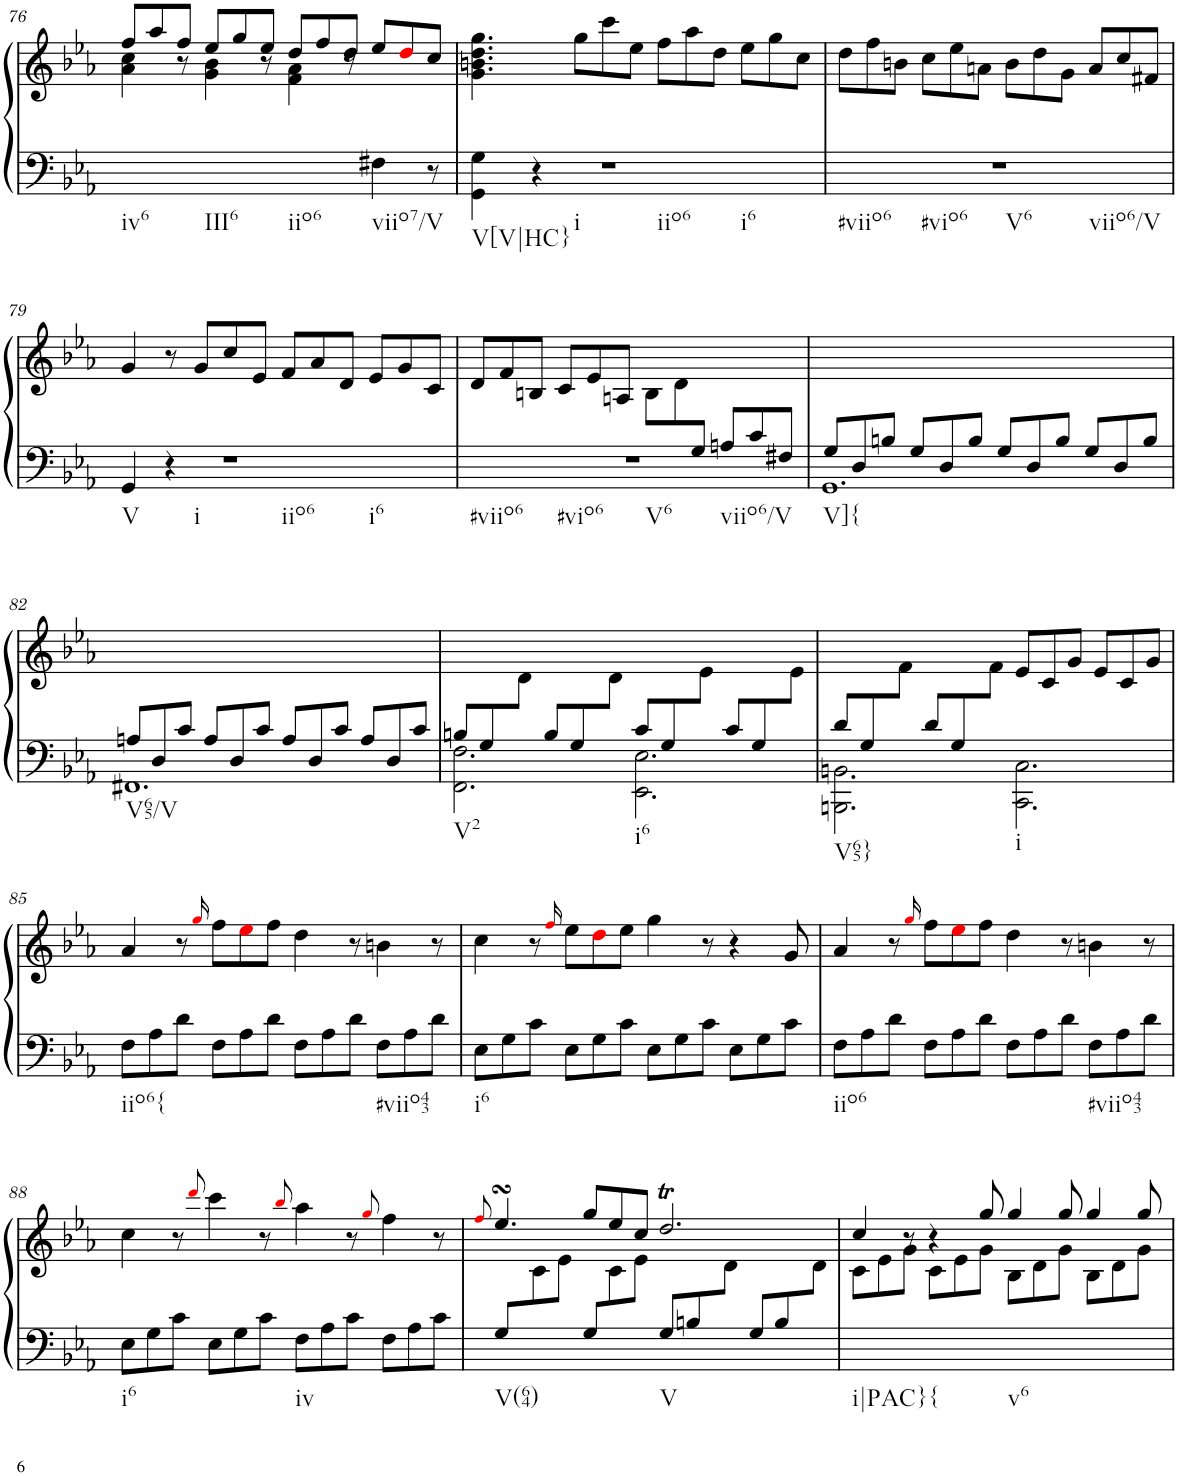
**kern	**kern
*part1	*part1
*staff2	*staff1
*I"Piano	*
*I'Pno.	*
!!LO:PB:g=z
*clefF4	*clefG2
*k[b-e-a-]	*k[b-e-a-]
*M12/8	*M12/8
=76	=76
*	*^
!LO:TX:b:t=iv6	!	!
4ryy	8ff/L	4a-\ 4cc\
.	8aa-/	.
8r	8ff/J	8ryy
!LO:TX:b:t=III6	!	!
4ryy	8ee-/L	4g\ 4b-\
.	8gg/	.
8r	8ee-/J	8ryy
!LO:TX:b:t=iio6	!	!
4ryy	8dd/L	4f\ 4a-\
.	8ff/	.
8r	8dd/J	2ryy
!LO:TX:b:t=viio7/V	!	!
4F#X\	8ee-/L	.
.	8ddi/	.
8r	8cc/J	.
*	*v	*v
=77	=77
!LO:TX:b:t=V[V|HC}	!
4GG\ 4G\	4.g\ 4.bn\ 4.dd\ 4.gg\
!LO:TX:b:t=i	!
4r	.
.	8gg\L
!LO:TX:b:t=iio6	!
!LO:TX:b:t=i6	!
1r	8ccc\
.	8ee-\J
.	8ff\L
.	8aa-\
.	8dd\J
.	8ee-\L
.	8gg\
.	8cc\J
=78	=78
!LO:TX:b:t=#viio6	!
!LO:TX:b:t=#vio6	!
!LO:TX:b:t=V6	!
!LO:TX:b:t=viio6/V	!
1.r	8dd\L
.	8ff\
.	8bn\J
.	8cc\L
.	8ee-\
.	8an\J
.	8b\L
.	8dd\
.	8g\J
.	8a/L
.	8cc/
.	8f#X/J
!!LO:LB:g=z
=79	=79
!LO:TX:b:t=V	!
4GG/	4g/
!LO:TX:b:t=i	!
4r	8r
.	8g/L
!LO:TX:b:t=iio6	!
!LO:TX:b:t=i6	!
1r	8cc/
.	8e-/J
.	8f/L
.	8a-/
.	8d/J
.	8e-/L
.	8g/
.	8c/J
=80	=80
*^	*
!LO:TX:b:t=#viio6	!	!
!LO:TX:b:t=#vio6	!	!
!LO:TX:b:t=V6	!	!
!LO:TX:b:t=viio6/V	!	!
1ryy	1.r	8d/L
.	.	8f/
.	.	8Bn/J
.	.	8c/L
.	.	8e-/
.	.	8An/J
.	.	8B\L
.	.	8d\
8G/J	.	2ryy
8An/L	.	.
8c/	.	.
8F#X/J	.	.
=81	=81	=81
!LO:TX:b:t=V]{	!	!
8G/L	1.GG	1.ryy
8D/	.	.
8Bn/J	.	.
8G/L	.	.
8D/	.	.
8B/J	.	.
8G/L	.	.
8D/	.	.
8B/J	.	.
8G/L	.	.
8D/	.	.
8B/J	.	.
!!LO:LB:g=z
=82	=82	=82
!LO:TX:b:t=V65/V	!	!
8An/L	1.FF#X	1.ryy
8D/	.	.
8c/J	.	.
8A/L	.	.
8D/	.	.
8c/J	.	.
8A/L	.	.
8D/	.	.
8c/J	.	.
8A/L	.	.
8D/	.	.
8c/J	.	.
=83	=83	=83
!LO:TX:b:t=V2	!	!
8Bn/L	2.FF\ 2.F\	4ryy
8G/	.	.
8ryy	.	8d\J
8B/L	.	4ryy
8G/	.	.
8ryy	.	8d\J
!LO:TX:b:t=i6	!	!
8c/L	2.EE-\ 2.E-\	4ryy
8G/	.	.
8ryy	.	8e-\J
8c/L	.	4ryy
8G/	.	.
8ryy	.	8e-\J
=84	=84	=84
!LO:TX:b:t=V65}	!	!
8d/L	2.BBBn\ 2.BBn\	4ryy
8G/	.	.
8ryy	.	8f\J
8d/L	.	4ryy
8G/	.	.
2..ryy	.	8f\J
!	!LO:TX:b:t=i	!
.	2.CC\ 2.C\	8e-/L
.	.	8c/
.	.	8g/J
.	.	8e-/L
.	.	8c/
.	.	8g/J
*v	*v	*
!!LO:LB:g=z
=85	=85
!LO:TX:b:t=iio6{	!
8F\L	4a-/
8A-\	.
8d\J	8r
.	16qggi/
8F\L	8ff\L
8A-\	8ee-i\
8d\J	8ff\J
8F\L	4dd\
8A-\	.
8d\J	8r
!LO:TX:b:t=#viio43	!
8F\L	4bn\
8A-\	.
8d\J	8r
=86	=86
!LO:TX:b:t=i6	!
8E-\L	4cc\
8G\	.
8c\J	8r
.	16qffi/
8E-\L	8ee-\L
8G\	8ddi\
8c\J	8ee-\J
8E-\L	4gg\
8G\	.
8c\J	8r
8E-\L	4r
8G\	.
8c\J	8g/
=87	=87
!LO:TX:b:t=iio6	!
8F\L	4a-/
8A-\	.
8d\J	8r
.	16qggi/
8F\L	8ff\L
8A-\	8ee-i\
8d\J	8ff\J
8F\L	4dd\
8A-\	.
8d\J	8r
!LO:TX:b:t=#viio43	!
8F\L	4bn\
8A-\	.
8d\J	8r
!!LO:LB:g=z
=88	=88
!LO:TX:b:t=i6	!
8E-\L	4cc\
8G\	.
8c\J	8r
.	8qdddi/
8E-\L	4ccc\
8G\	.
8c\J	8r
.	8qbb-i/
!LO:TX:b:t=iv	!
8F\L	4aa-\
8A-\	.
8c\J	8r
.	8qggi/
8F\L	4ff\
8A-\	.
8c\J	8r
=89	=89
.	8qffi/
*	*^
!LO:TX:b:t=V(64)	!	!
8G/L	4.ee-sSSs/	8ryy
4ryy	.	8c\
.	.	8e-\J
8G/L	8gg/L	8ryy
4ryy	8ee-/	8c\
.	8cc/J	8e-\J
!LO:TX:b:t=V	!	!
8G/L	2.ddt/	4ryy
8Bn/	.	.
8ryy	.	8d\J
8G/L	.	4ryy
8B/	.	.
8ryy	.	8d\J
=90	=90	=90
!LO:TX:b:t=i|PAC}{	!	!
2.ryy	4cc/	8c\L
.	.	8e-\
.	8r	8g\J
.	4r	8c\L
.	.	8e-\
.	8gg/	8g\J
!LO:TX:b:t=v6	!	!
2.ryy	4gg/	8B-\L
.	.	8d\
.	8gg/	8g\J
.	4gg/	8B-\L
.	.	8d\
.	8gg/	8g\J
*	*v	*v
=	=
*-	*-
